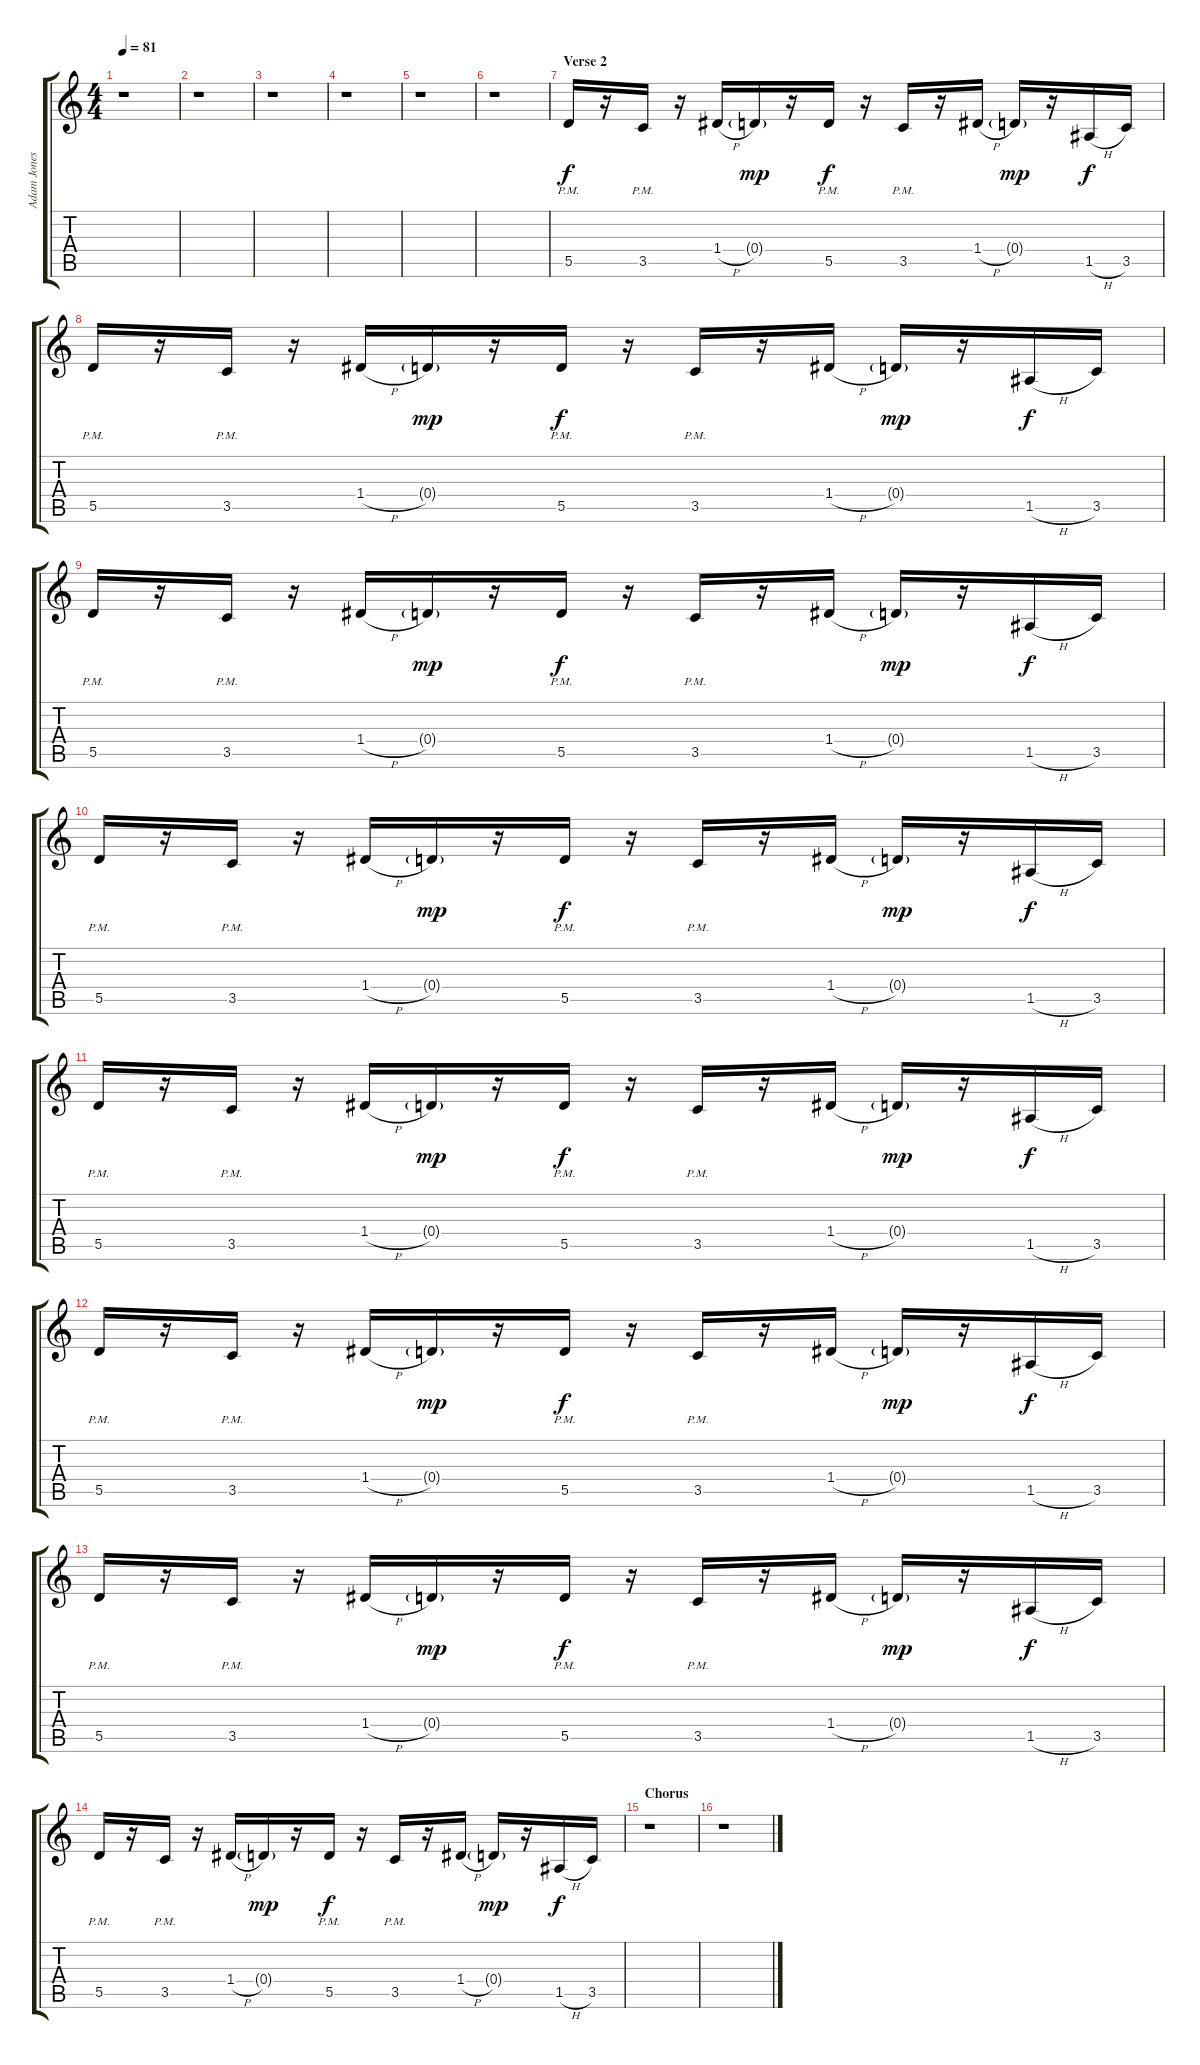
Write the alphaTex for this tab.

\track ("Adam Jones" "Adam Jones") {instrument electricguitarmuted}
\staff {score tabs}
\tuning (E4 B3 G3 D3 A2 D2) {hide}
\ts (4 4)
\tempo 81
\clef g2
\ks c
r.1{dy f} |
r.1 |
r.1 |
r.1 |
r.1 |
r.1 |
\section ("" "Verse 2")
5.5{pm}.16 r.16 3.5{pm}.16 r.16 1.4{h}.16 0.4{g}.16{dy mp} r.16 5.5{pm}.16{dy f} r.16 3.5{pm}.16 r.16 1.4{h}.16 0.4{g}.16{dy mp} r.16 1.5{h}.16{dy f} 3.5.16 |
5.5{pm}.16 r.16 3.5{pm}.16 r.16 1.4{h}.16 0.4{g}.16{dy mp} r.16 5.5{pm}.16{dy f} r.16 3.5{pm}.16 r.16 1.4{h}.16 0.4{g}.16{dy mp} r.16 1.5{h}.16{dy f} 3.5.16 |
5.5{pm}.16 r.16 3.5{pm}.16 r.16 1.4{h}.16 0.4{g}.16{dy mp} r.16 5.5{pm}.16{dy f} r.16 3.5{pm}.16 r.16 1.4{h}.16 0.4{g}.16{dy mp} r.16 1.5{h}.16{dy f} 3.5.16 |
5.5{pm}.16 r.16 3.5{pm}.16 r.16 1.4{h}.16 0.4{g}.16{dy mp} r.16 5.5{pm}.16{dy f} r.16 3.5{pm}.16 r.16 1.4{h}.16 0.4{g}.16{dy mp} r.16 1.5{h}.16{dy f} 3.5.16 |
5.5{pm}.16 r.16 3.5{pm}.16 r.16 1.4{h}.16 0.4{g}.16{dy mp} r.16 5.5{pm}.16{dy f} r.16 3.5{pm}.16 r.16 1.4{h}.16 0.4{g}.16{dy mp} r.16 1.5{h}.16{dy f} 3.5.16 |
5.5{pm}.16 r.16 3.5{pm}.16 r.16 1.4{h}.16 0.4{g}.16{dy mp} r.16 5.5{pm}.16{dy f} r.16 3.5{pm}.16 r.16 1.4{h}.16 0.4{g}.16{dy mp} r.16 1.5{h}.16{dy f} 3.5.16 |
5.5{pm}.16 r.16 3.5{pm}.16 r.16 1.4{h}.16 0.4{g}.16{dy mp} r.16 5.5{pm}.16{dy f} r.16 3.5{pm}.16 r.16 1.4{h}.16 0.4{g}.16{dy mp} r.16 1.5{h}.16{dy f} 3.5.16 |
5.5{pm}.16 r.16 3.5{pm}.16 r.16 1.4{h}.16 0.4{g}.16{dy mp} r.16 5.5{pm}.16{dy f} r.16 3.5{pm}.16 r.16 1.4{h}.16 0.4{g}.16{dy mp} r.16 1.5{h}.16{dy f} 3.5.16 |
\section ("" "Chorus")
r.1 |
r.1
